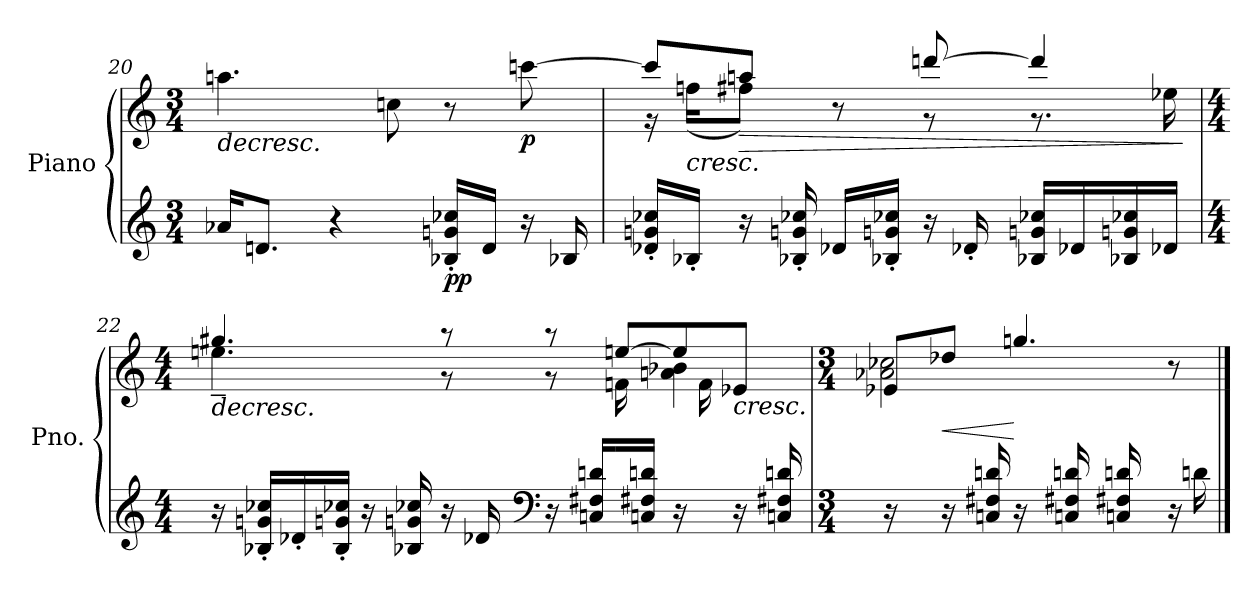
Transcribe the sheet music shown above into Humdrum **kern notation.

**kern	**kern	**dynam
*part1	*part1	*part1
*staff2	*staff1	*staff1/2
*I"Piano	*	*
*I'Pno.	*	*
!!LO:LB:g=z
*clefG2	*clefG2	*
*k[]	*k[]	*
*M3/4	*M3/4	*
=20	=20	=20
!	!	!LO:HP:b
16a-X/KL	4.aan\	>
8.dn/J	.	.
4r	.	.
.	8ccn\	.
!	!	!LO:DY:b=2
16B-X/' 16gn/' 16cc-X/'LL	8r	pp
16d/JJ	.	.
!	!	!LO:DY:b
16r	[8cccn\	p
16B-X/	.	.
=21	=21	=21
*	*^	*
16d-X/' 16gn/' 16cc-X/'LL	8ccc/L]	16r	.
!	!	!	!LO:HP:b
16B-X'/JJ	.	(<16ffn\KL	<
!	!	!	!LO:HP:n=1:b
16r	8aan/J	8ff#X\J)	] >
16B-X/' 16gn/' 16cc-X/'	.	.	.
16d-X/LL	8r	8ryy	.
16B-X/' 16gn/' 16cc-X/'JJ	.	.	.
16r	[8dddn/	8r	.
16d-X'/	.	.	.
16B-X/ 16gn/ 16cc-X/LL	4ddd/]	8.r	.
16d-X/	.	.	.
16B-X/ 16gn/ 16cc-X/	.	.	.
16d-X/JJ	.	16ee-X\	.
*	*v	*v	*
.	.	]
!!LO:PB:g=z
=22	=22	=22
*M4/4	*M4/4	*
!	!	!LO:HP:b
*	*^	*
*	*	*^	*
16r	4.gg#X/	4.een~\	8ryy	>
16B-X/' 16gn/' 16cc-X/'LL	.	.	.	.
*	*	*v	*v	*
16d-X'/	.	.	.
16B-/' 16gn/' 16cc-X/'JJ	.	.	.
16r	.	.	.
16B-X/ 16gn/ 16cc-X/	.	.	.
16r	8r	8r	[
16d-X/	.	.	.
*clefF4	*	*	*
16r	8r	8r	.
16Cn/ 16F#X/ 16dn/LL	.	.	.
*	*	*^	*
16ryy	[8een/L	8ryy	16fn\	.
16Cn/ 16F#X/ 16dn/JJ	.	.	8ryy	.
16r	8ee/]	4an\ 4b-X\	.	.
16ryy	.	.	16f\	.
!	!	!	!	!LO:HP:b
16r	8e-X/J	.	8ryy	<
16Cn/ 16F#X/ 16dn/	.	.	.	.
*	*v	*v	*v	*
.	.	]
!!LO:LB:g=z
=23	=23	=23
*M3/4	*M3/4	*
*	*^	*
*	*	*^	*
16r	8e-X/L	2a-X\ 2cc-X\	16ryy	.
16ryy	.	.	16fn\	.
!	!	!	!	!LO:HP:b
16r	8dd-X/J	.	8.ryy	<
16Cn/ 16F#X/ 16dn/	.	.	.	.
16r	4.ggn/	.	.	[
16ryy	.	.	16fn\LL	.
16Cn/ 16F#X/ 16dn/	.	.	16ryy	.
16ryy	.	.	16fn\JJ	.
16Cn/ 16F#X/ 16dn/LL	.	4ryy	16ryy	.
16ryy	.	.	16fn\JJ	.
16r	8r	.	8ryy	[
16dn\	.	.	.	.
*	*v	*v	*v	*
==	==	==
*-	*-	*-
